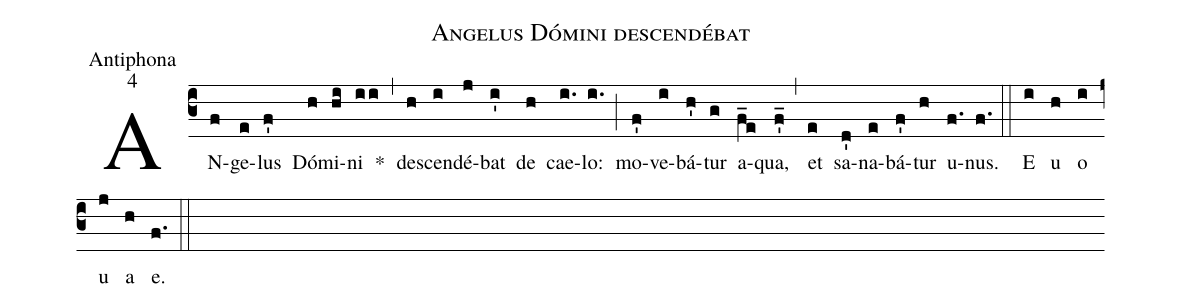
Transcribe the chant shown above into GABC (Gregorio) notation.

name:Angelus Dómini descendébat;
office-part:Antiphona;
mode:4;
%%
(c3) AN(f)ge(e)lus(f') Dó(h)mi(hi)ni(ii) *(,) de(h)scen(i)dé(j)bat(i') de(h) cae(i.)lo:(i.) (;) mo(f')ve(i)bá(h')tur(g) a(f_e)qua,(f'_) (,) et(e) sa(d')na(e)bá(f')tur(h) u(f.)nus.(f.) (::) E(i) u(h) o(i) u(j) a(h) e.(f.) (::)
